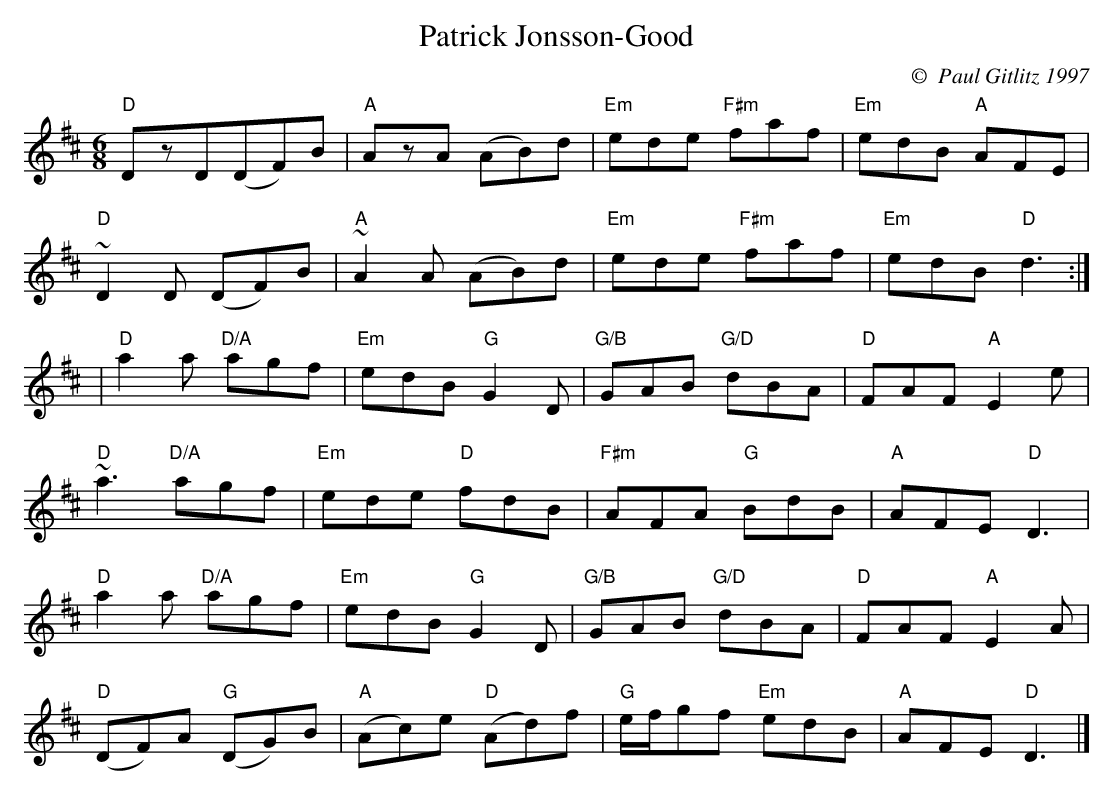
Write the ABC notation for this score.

X:1
T:Patrick Jonsson-Good
M:6/8
L:1/8
C:©  Paul Gitlitz 1997
K:D
"D"DzD(DF)B|"A"AzA  (AB)d|"Em"ede "F#m"faf|"Em"edB "A"AFE|!
"D"~D2D (DF)B|"A"~A2A (AB)d|"Em"ede "F#m"faf|"Em"edB "D"d3:|!
|"D"a2a "D/A"agf|"Em"edB "G"G2 D|"G/B"GAB "G/D"dBA|"D"FAF "A"E2 e|!
"D"~a3 "D/A"agf|"Em"ede "D"fdB|"F#m"AFA "G"BdB|"A"AFE "D"D3|!
"D"a2a "D/A"agf|"Em"edB "G"G2D|"G/B"GAB "G/D"dBA|"D"FAF "A"E2A|!
"D"(DF)A "G"(DG)B|"A"(Ac)e "D"(Ad)f|"G"e/2f/2gf "Em"edB|"A"AFE "D"D3|]
